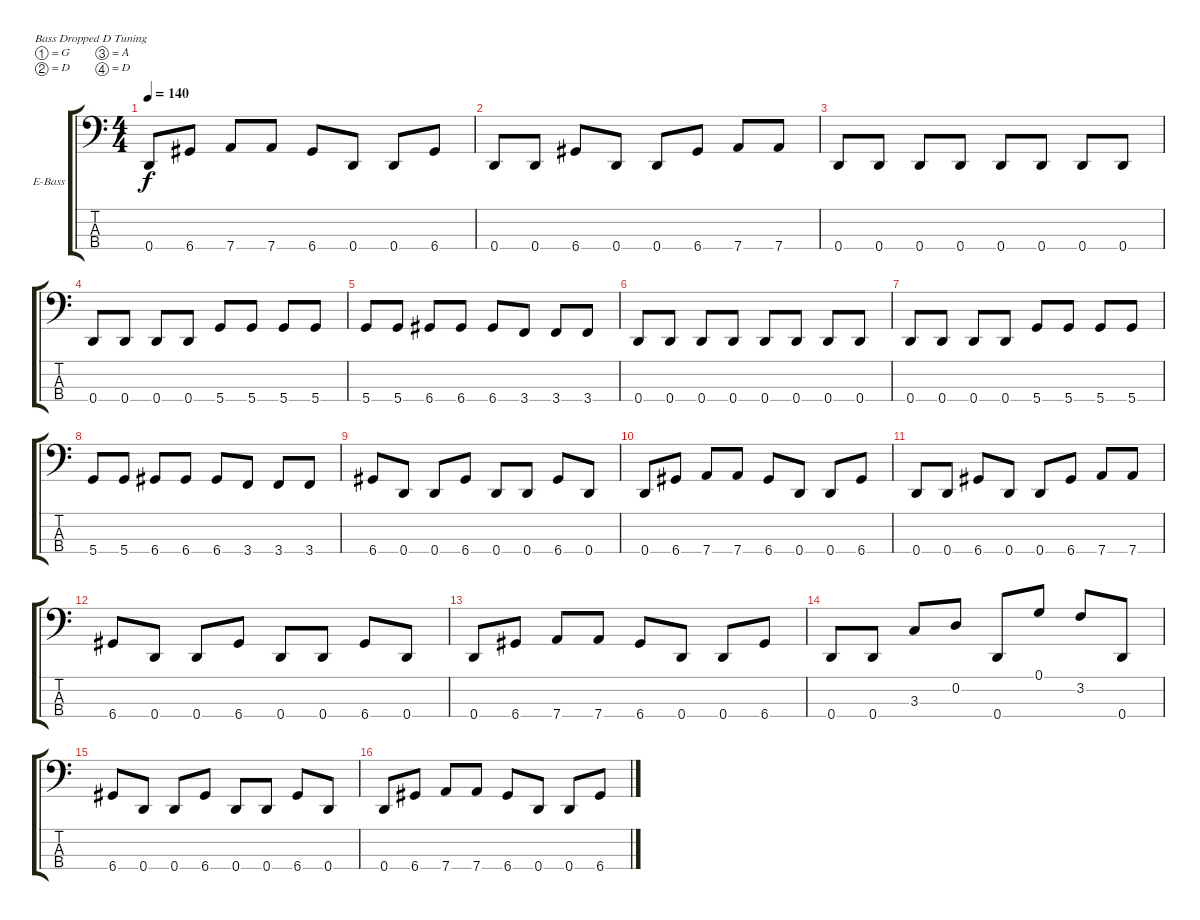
\bracketExtendMode groupsimilarinstruments
\firstSystemTrackNameOrientation horizontal
\otherSystemsTrackNameOrientation horizontal
\track ("Bass guitar (Oliver)" "E-Bass") {instrument electricbassfinger}
\staff {score tabs}
\tuning (G2 D2 A1 D1)
\ts (4 4)
\tempo 140
\clef f4
\ks c
0.4.8{dy f} 6.4.8 7.4.8 7.4.8 6.4.8 0.4.8 0.4.8 6.4.8 |
0.4.8 0.4.8 6.4.8 0.4.8 0.4.8 6.4.8 7.4.8 7.4.8 |
0.4.8 0.4.8 0.4.8 0.4.8 0.4.8 0.4.8 0.4.8 0.4.8 |
0.4.8 0.4.8 0.4.8 0.4.8 5.4.8 5.4.8 5.4.8 5.4.8 |
5.4.8 5.4.8 6.4.8 6.4.8 6.4.8 3.4.8 3.4.8 3.4.8 |
0.4.8 0.4.8 0.4.8 0.4.8 0.4.8 0.4.8 0.4.8 0.4.8 |
0.4.8 0.4.8 0.4.8 0.4.8 5.4.8 5.4.8 5.4.8 5.4.8 |
5.4.8 5.4.8 6.4.8 6.4.8 6.4.8 3.4.8 3.4.8 3.4.8 |
6.4.8 0.4.8 0.4.8 6.4.8 0.4.8 0.4.8 6.4.8 0.4.8 |
0.4.8 6.4.8 7.4.8 7.4.8 6.4.8 0.4.8 0.4.8 6.4.8 |
0.4.8 0.4.8 6.4.8 0.4.8 0.4.8 6.4.8 7.4.8 7.4.8 |
6.4.8 0.4.8 0.4.8 6.4.8 0.4.8 0.4.8 6.4.8 0.4.8 |
0.4.8 6.4.8 7.4.8 7.4.8 6.4.8 0.4.8 0.4.8 6.4.8 |
0.4.8 0.4.8 3.3.8 0.2.8 0.4.8 0.1.8 3.2.8 0.4.8 |
6.4.8 0.4.8 0.4.8 6.4.8 0.4.8 0.4.8 6.4.8 0.4.8 |
0.4.8 6.4.8 7.4.8 7.4.8 6.4.8 0.4.8 0.4.8 6.4.8
